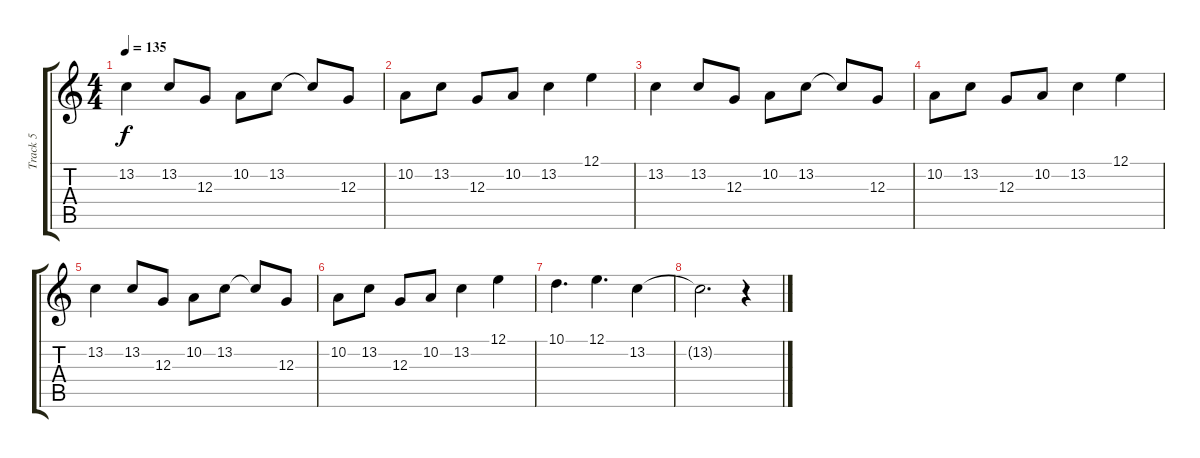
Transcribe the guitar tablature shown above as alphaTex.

\track ("Track 5" "Track 5") {instrument clarinet}
\staff {score tabs}
\tuning (E4 B3 G3 D3 A2 E2) {hide}
\ts (4 4)
\tempo 135
\clef g2
\ks c
13.2.4{dy f} 13.2.8 12.3.8 10.2.8 13.2.8 13.2{t}.8 12.3.8 |
10.2.8 13.2.8 12.3.8 10.2.8 13.2.4 12.1.4 |
13.2.4 13.2.8 12.3.8 10.2.8 13.2.8 13.2{t}.8 12.3.8 |
10.2.8 13.2.8 12.3.8 10.2.8 13.2.4 12.1.4 |
13.2.4 13.2.8 12.3.8 10.2.8 13.2.8 13.2{t}.8 12.3.8 |
10.2.8 13.2.8 12.3.8 10.2.8 13.2.4 12.1.4 |
10.1.4{d} 12.1.4{d} 13.2.4 |
13.2{t}.2{d} r.4
